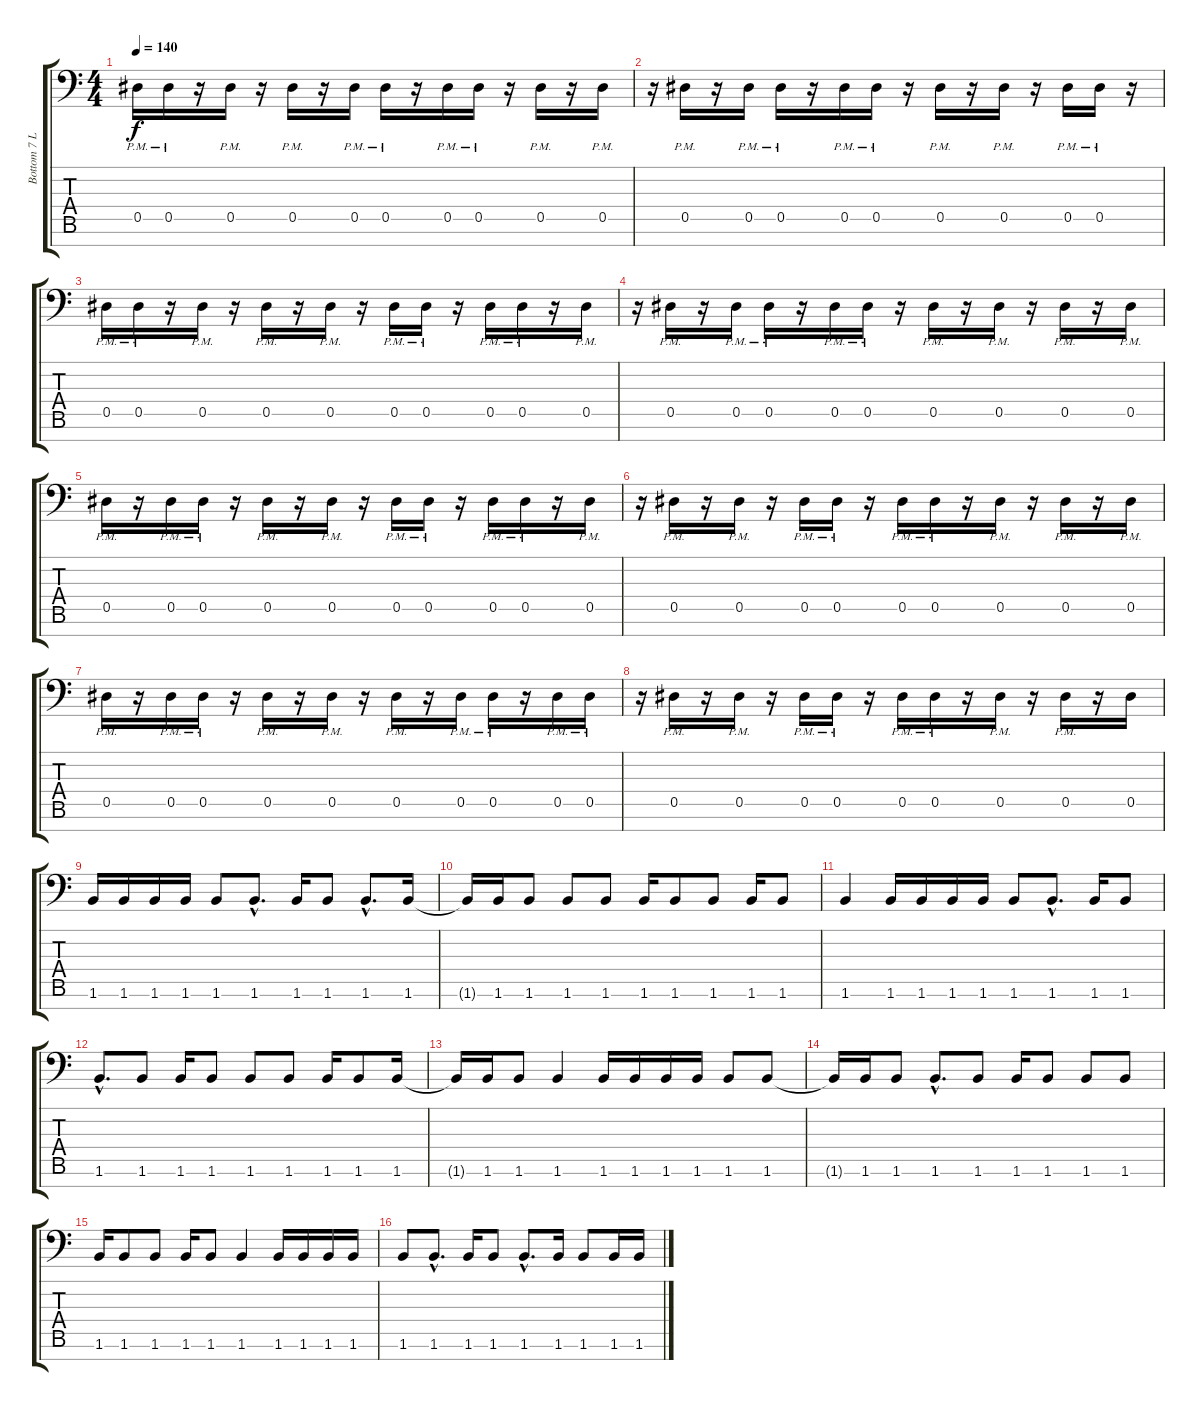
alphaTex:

\track ("Bottom 7 Left Channel" "Bottom 7 L") {instrument distortionguitar}
\staff {score tabs}
\tuning (Bb3 Gb3 Db3 Ab2 Eb2 Bb1 F1) {hide}
\ts (4 4)
\tempo 140
\clef f4
\ks c
0.5{pm}.16{dy f} 0.5{pm}.16 r.16 0.5{pm}.16 r.16 0.5{pm}.16 r.16 0.5{pm}.16 0.5{pm}.16 r.16 0.5{pm}.16 0.5{pm}.16 r.16 0.5{pm}.16 r.16 0.5{pm}.16 |
r.16 0.5{pm}.16 r.16 0.5{pm}.16 0.5{pm}.16 r.16 0.5{pm}.16 0.5{pm}.16 r.16 0.5{pm}.16 r.16 0.5{pm}.16 r.16 0.5{pm}.16 0.5{pm}.16 r.16 |
0.5{pm}.16 0.5{pm}.16 r.16 0.5{pm}.16 r.16 0.5{pm}.16 r.16 0.5{pm}.16 r.16 0.5{pm}.16 0.5{pm}.16 r.16 0.5{pm}.16 0.5{pm}.16 r.16 0.5{pm}.16 |
r.16 0.5{pm}.16 r.16 0.5{pm}.16 0.5{pm}.16 r.16 0.5{pm}.16 0.5{pm}.16 r.16 0.5{pm}.16 r.16 0.5{pm}.16 r.16 0.5{pm}.16 r.16 0.5{pm}.16 |
0.5{pm}.16 r.16 0.5{pm}.16 0.5{pm}.16 r.16 0.5{pm}.16 r.16 0.5{pm}.16 r.16 0.5{pm}.16 0.5{pm}.16 r.16 0.5{pm}.16 0.5{pm}.16 r.16 0.5{pm}.16 |
r.16 0.5{pm}.16 r.16 0.5{pm}.16 r.16 0.5{pm}.16 0.5{pm}.16 r.16 0.5{pm}.16 0.5{pm}.16 r.16 0.5{pm}.16 r.16 0.5{pm}.16 r.16 0.5{pm}.16 |
0.5{pm}.16 r.16 0.5{pm}.16 0.5{pm}.16 r.16 0.5{pm}.16 r.16 0.5{pm}.16 r.16 0.5{pm}.16 r.16 0.5{pm}.16 0.5{pm}.16 r.16 0.5{pm}.16 0.5{pm}.16 |
r.16 0.5{pm}.16 r.16 0.5{pm}.16 r.16 0.5{pm}.16 0.5{pm}.16 r.16 0.5{pm}.16 0.5{pm}.16 r.16 0.5{pm}.16 r.16 0.5{pm}.16 r.16 0.5.16 |
1.6.16 1.6.16 1.6.16 1.6.16 1.6.8 1.6{hac}.8{d} 1.6.16 1.6.8 1.6{hac}.8{d} 1.6.16 |
1.6{t}.16 1.6.16 1.6.8 1.6.8 1.6.8 1.6.16 1.6.8 1.6.8 1.6.16 1.6.8 |
1.6.4 1.6.16 1.6.16 1.6.16 1.6.16 1.6.8 1.6{hac}.8{d} 1.6.16 1.6.8 |
1.6{hac}.8{d} 1.6.8 1.6.16 1.6.8 1.6.8 1.6.8 1.6.16 1.6.8 1.6.16 |
1.6{t}.16 1.6.16 1.6.8 1.6.4 1.6.16 1.6.16 1.6.16 1.6.16 1.6.8 1.6.8 |
1.6{t}.16 1.6.16 1.6.8 1.6{hac}.8{d} 1.6.8 1.6.16 1.6.8 1.6.8 1.6.8 |
1.6.16 1.6.8 1.6.8 1.6.16 1.6.8 1.6.4 1.6.16 1.6.16 1.6.16 1.6.16 |
1.6.8 1.6{hac}.8{d} 1.6.16 1.6.8 1.6{hac}.8{d} 1.6.16 1.6.8 1.6.16 1.6.16
